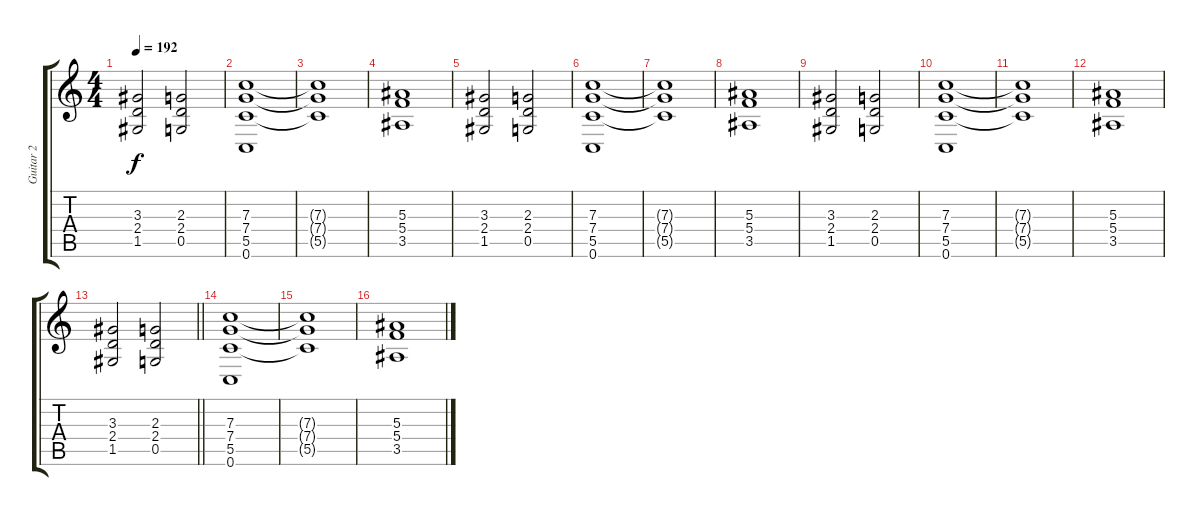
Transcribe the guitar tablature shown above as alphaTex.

\track ("Guitar 2" "Guitar 2") {instrument distortionguitar}
\staff {score tabs}
\tuning (D4 A3 F3 C3 G2 C2) {hide}
\ts (4 4)
\tempo 192
\clef g2
\ks c
(3.3 2.4 1.5).2{dy f} (2.3 2.4 0.5).2 |
(7.3 7.4 5.5 0.6).1 |
(7.3{t} 7.4{t} 5.5{t}).1 |
(5.3 5.4 3.5).1 |
(3.3 2.4 1.5).2 (2.3 2.4 0.5).2 |
(7.3 7.4 5.5 0.6).1 |
(7.3{t} 7.4{t} 5.5{t}).1 |
(5.3 5.4 3.5).1 |
(3.3 2.4 1.5).2 (2.3 2.4 0.5).2 |
(7.3 7.4 5.5 0.6).1 |
(7.3{t} 7.4{t} 5.5{t}).1 |
(5.3 5.4 3.5).1 |
\barLineRight lightlight
(3.3 2.4 1.5).2 (2.3 2.4 0.5).2 |
\section ("" "")
(7.3 7.4 5.5 0.6).1 |
(7.3{t} 7.4{t} 5.5{t}).1 |
(5.3 5.4 3.5).1
